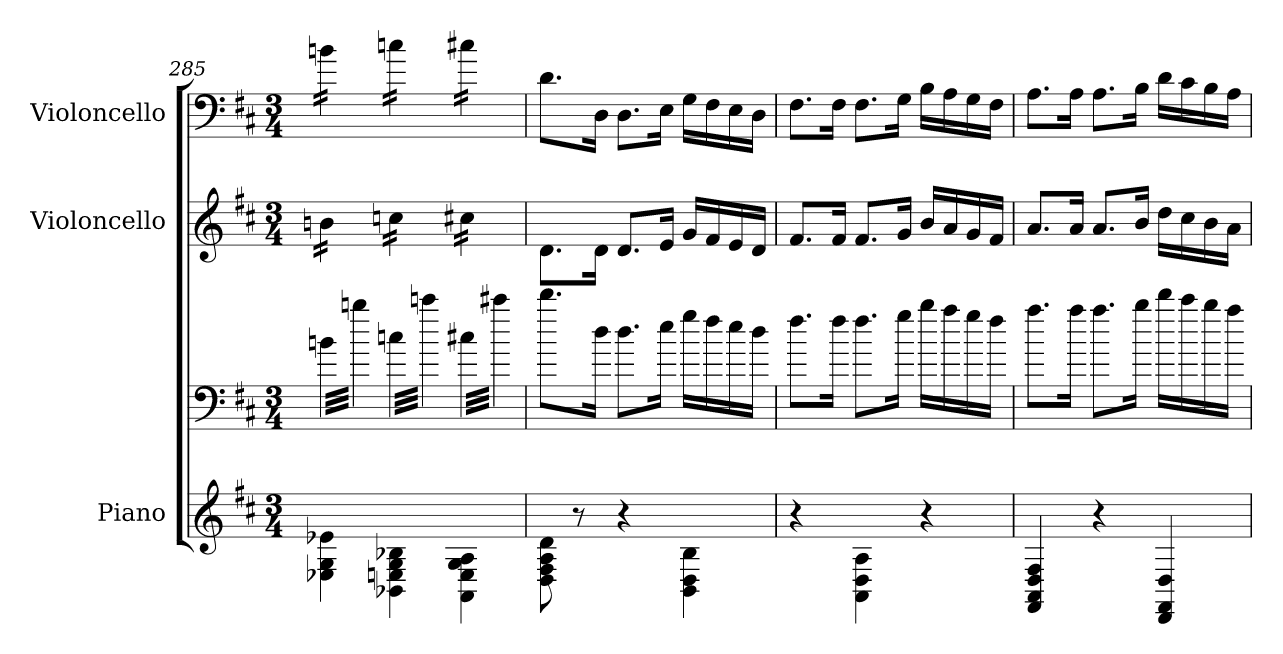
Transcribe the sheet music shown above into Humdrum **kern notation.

**kern	**kern	**kern	**kern
*part3	*part3	*part2	*part1
*staff4	*staff3	*staff2	*staff1
*I"Piano	*	*I"Violoncello	*I"Violoncello
*I'Pno.	*	*I'Vc.	*I'Vc.
*clefG2	*clefF4	*clefG2	*clefF4
*k[f#c#]	*k[f#c#]	*k[f#c#]	*k[f#c#]
*M3/4	*M3/4	*M3/4	*M3/4
=285	=285	=285	=285
*	*tremolo	*	*
*	*	*tremolo	*
*	*	*	*tremolo
4E-X\ 4G\ 4e-X\	32bn\LLL	16bn\LL	16bn\LL
.	32bbn\	.	.
.	32bn\	16bn\	16bn\
.	32bbn\	.	.
.	32bn\	16bn\	16bn\
.	32bbn\	.	.
.	32bn\	16bn\JJ	16bn\JJ
.	32bbn\JJJ	.	.
4BB-X\ 4En\ 4G\ 4B-X\	32ccn\LLL	16ccn\LL	16ccn\LL
.	32cccn\	.	.
.	32ccn\	16ccn\	16ccn\
.	32cccn\	.	.
.	32ccn\	16ccn\	16ccn\
.	32cccn\	.	.
.	32ccn\	16ccn\JJ	16ccn\JJ
.	32cccn\JJJ	.	.
4AA\ 4E\ 4G\ 4A\	32cc#X\LLL	16cc#X\LL	16cc#X\LL
.	32ccc#X\	.	.
.	32cc#X\	16cc#X\	16cc#X\
.	32ccc#X\	.	.
.	32cc#X\	16cc#X\	16cc#X\
.	32ccc#X\	.	.
.	32cc#X\	16cc#X\JJ	16cc#X\JJ
*	*	*	*Xtremolo
*	*	*Xtremolo	*
.	32ccc#X\JJJ	.	.
*	*Xtremolo	*	*
=286	=286	=286	=286
8D\ 8F#\ 8A\ 8d\	8.ddd\L	8.d\L	8.d\L
.	.	.	.
.	.	.	.
.	.	.	.
8r	.	.	.
.	16dd\Jk	16d\Jk	16D\Jk
4r	8.dd\L	8.d/L	8.D\L
.	16ee\Jk	16e/Jk	16E\Jk
4BB\ 4D\ 4B\	16gg\LL	16g/LL	16G\LL
.	16ff#\	16f#/	16F#\
.	16ee\	16e/	16E\
.	16dd\JJ	16d/JJ	16D\JJ
!!LO:PB:g=z
=287	=287	=287	=287
4r	8.ff#\L	8.f#/L	8.F#\L
.	16ff#\Jk	16f#/Jk	16F#\Jk
4AA\ 4D\ 4A\	8.ff#\L	8.f#/L	8.F#\L
.	16gg\Jk	16g/Jk	16G\Jk
4r	16bb\LL	16b/LL	16B\LL
.	16aa\	16a/	16A\
.	16gg\	16g/	16G\
.	16ff#\JJ	16f#/JJ	16F#\JJ
=288	=288	=288	=288
4FF#/ 4AA/ 4D/ 4F#/	8.aa\L	8.a/L	8.A\L
.	16aa\Jk	16a/Jk	16A\Jk
4r	8.aa\L	8.a/L	8.A\L
.	16bb\Jk	16b/Jk	16B\Jk
4DD/ 4FF#/ 4D/	16ddd\LL	16dd\LL	16d\LL
.	16ccc#\	16cc#\	16c#\
.	16bb\	16b\	16B\
.	16aa\JJ	16a\JJ	16A\JJ
=	=	=	=
*-	*-	*-	*-
